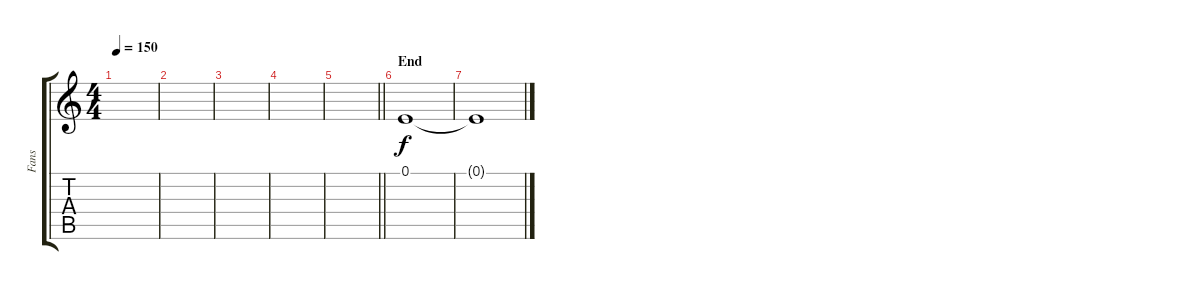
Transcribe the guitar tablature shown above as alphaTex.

\track ("Fans" "Fans") {instrument applause}
\staff {score tabs}
\tuning (E4 B3 G3 D3 A2 E2) {hide}
\ts (4 4)
\tempo 150
\clef g2
\ks c
|
|
|
|
\barLineRight lightlight
|
\section ("" "End")
0.1.1 |
0.1{t}.1
